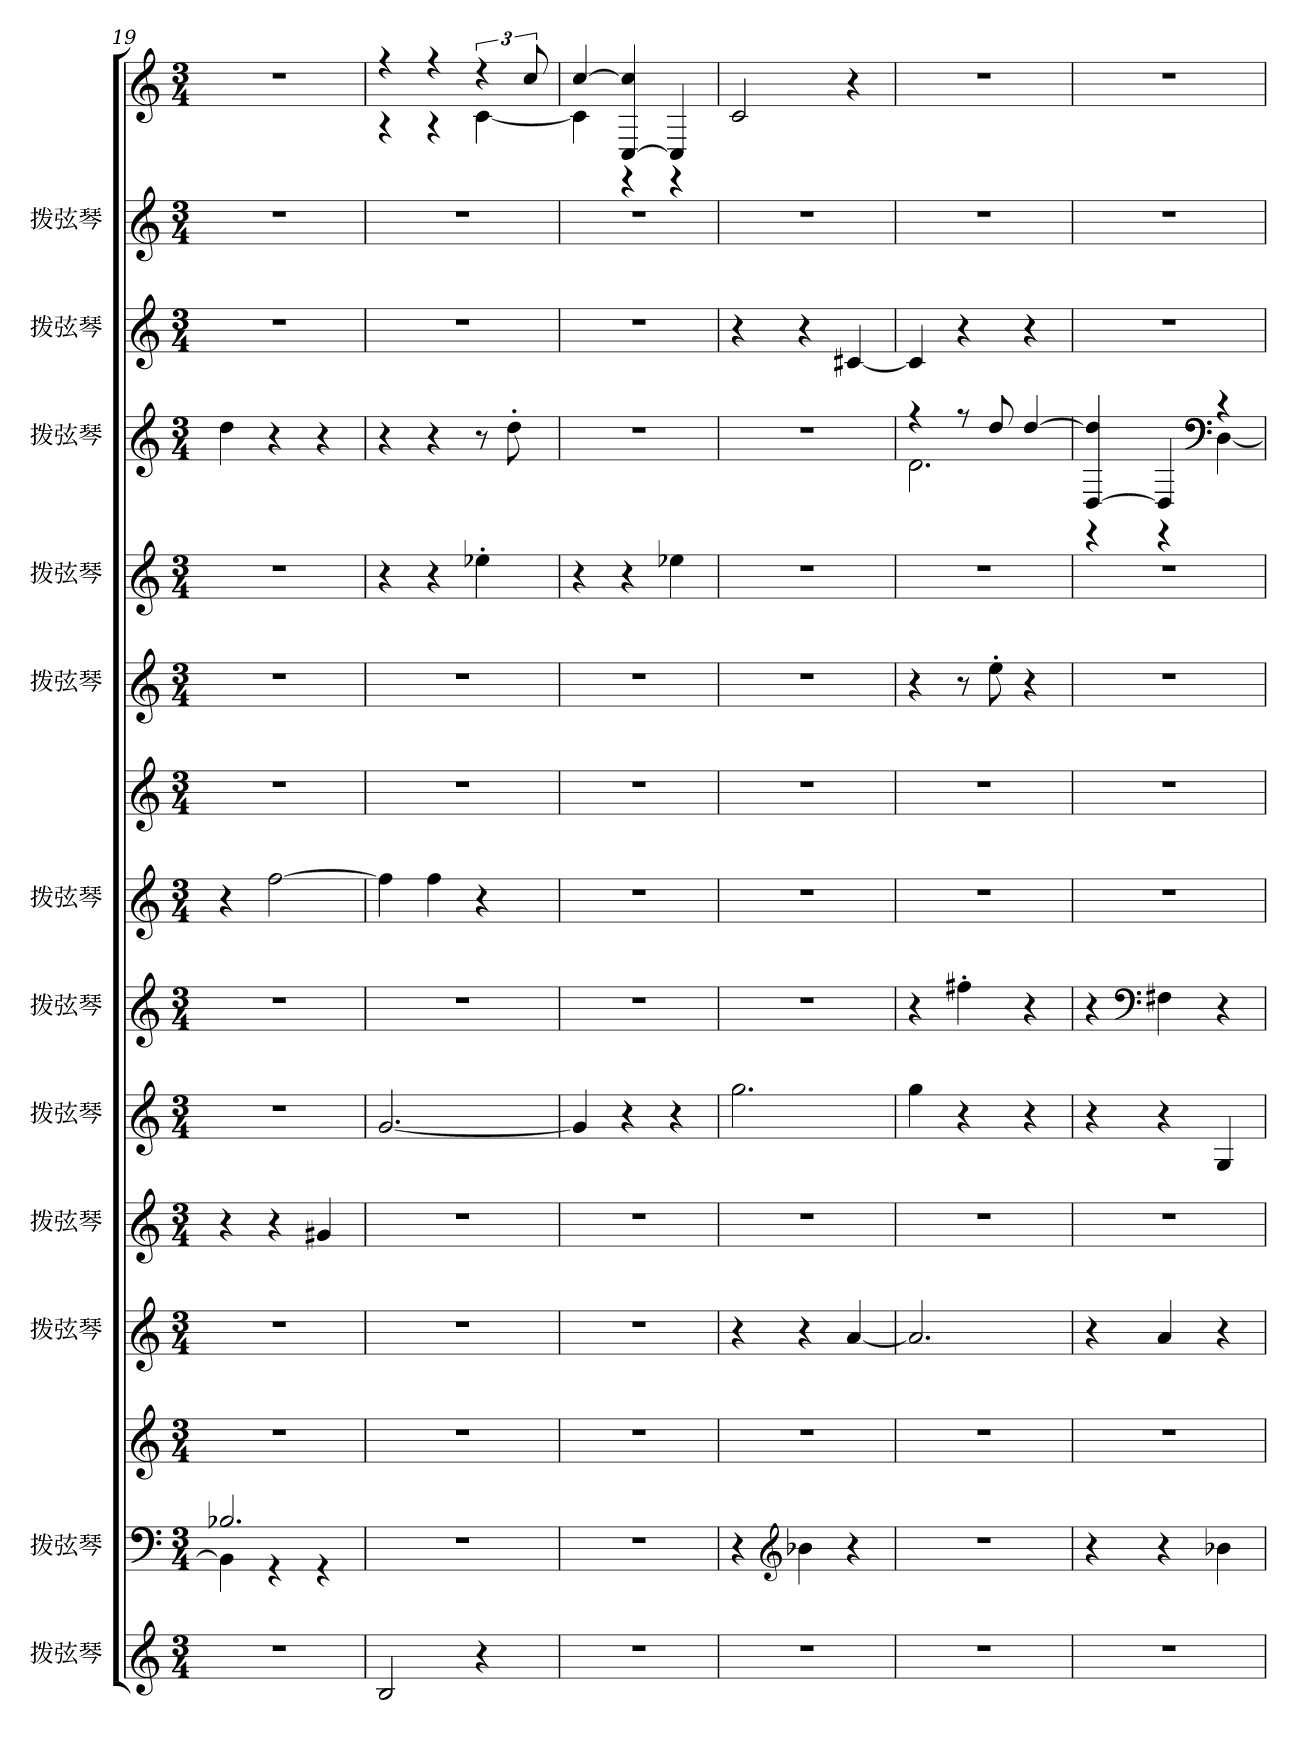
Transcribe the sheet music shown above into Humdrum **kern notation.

**kern	**kern	**kern	**kern	**kern	**kern	**kern	**kern	**kern	**kern	**kern	**kern	**kern	**kern	**kern
*part12	*part11	*part11	*part10	*part9	*part8	*part7	*part6	*part6	*part5	*part4	*part3	*part2	*part1	*part1
*staff15	*staff14	*staff13	*staff12	*staff11	*staff10	*staff9	*staff8	*staff7	*staff6	*staff5	*staff4	*staff3	*staff2	*staff1
*I"拨弦琴	*I"拨弦琴	*	*I"拨弦琴	*I"拨弦琴	*I"拨弦琴	*I"拨弦琴	*I"拨弦琴	*	*I"拨弦琴	*I"拨弦琴	*I"拨弦琴	*I"拨弦琴	*I"拨弦琴	*
*clefG2	*clefF4	*clefG2	*clefG2	*clefG2	*clefG2	*clefG2	*clefG2	*clefG2	*clefG2	*clefG2	*clefG2	*clefG2	*clefG2	*clefG2
*k[]	*k[]	*k[]	*k[]	*k[]	*k[]	*k[]	*k[]	*k[]	*k[]	*k[]	*k[]	*k[]	*k[]	*k[]
*M3/4	*M3/4	*M3/4	*M3/4	*M3/4	*M3/4	*M3/4	*M3/4	*M3/4	*M3/4	*M3/4	*M3/4	*M3/4	*M3/4	*M3/4
=19	=19	=19	=19	=19	=19	=19	=19	=19	=19	=19	=19	=19	=19	=19
*	*^	*	*	*	*	*	*	*	*	*	*	*	*	*
2.r	2.B-X/	4BB-\]	2.r	2.r	4r	2.r	2.r	4r	2.r	2.r	2.r	4dd\	2.r	2.r	2.r
.	.	4r	.	.	4r	.	.	[2ff\	.	.	.	4r	.	.	.
.	.	4r	.	.	4g#X/	.	.	.	.	.	.	4r	.	.	.
*	*v	*v	*	*	*	*	*	*	*	*	*	*	*	*	*
=20	=20	=20	=20	=20	=20	=20	=20	=20	=20	=20	=20	=20	=20	=20
*	*	*	*	*	*	*	*	*	*	*	*	*	*	*^
2B/	2.r	2.r	2.r	2.r	[2.g/	2.r	4ff\]	2.r	2.r	4r	4r	2.r	2.r	4r	4r
.	.	.	.	.	.	.	4ff\	.	.	4r	4r	.	.	4r	4r
4r	.	.	.	.	.	.	4r	.	.	4ee-X'\	8r	.	.	6r	[4c\
.	.	.	.	.	.	.	.	.	.	.	8dd'\	.	.	.	.
.	.	.	.	.	.	.	.	.	.	.	.	.	.	12cc/	.
=21	=21	=21	=21	=21	=21	=21	=21	=21	=21	=21	=21	=21	=21	=21	=21
2.r	2.r	2.r	2.r	2.r	4g/]	2.r	2.r	2.r	2.r	4r	2.r	2.r	2.r	[4cc/	4c\]
.	.	.	.	.	4r	.	.	.	.	4r	.	.	.	[4C/ 4cc/]	4r
.	.	.	.	.	4r	.	.	.	.	4ee-X\	.	.	.	4C/]	4r
*	*	*	*	*	*	*	*	*	*	*	*	*	*	*v	*v
=22	=22	=22	=22	=22	=22	=22	=22	=22	=22	=22	=22	=22	=22	=22
2.r	4r	2.r	4r	2.r	2.gg\	2.r	2.r	2.r	2.r	2.r	2.r	4r	2.r	2c/
*	*clefG2	*	*	*	*	*	*	*	*	*	*	*	*	*
.	4b-X\	.	4r	.	.	.	.	.	.	.	.	4r	.	.
.	4r	.	[4a/	.	.	.	.	.	.	.	.	[4c#X/	.	4r
!!LO:PB:g=z
=23	=23	=23	=23	=23	=23	=23	=23	=23	=23	=23	=23	=23	=23	=23
*	*	*	*	*	*	*	*	*	*	*	*^	*	*	*
2.r	2.r	2.r	2.a/]	2.r	4gg\	4r	2.r	2.r	4r	2.r	4r	2.d\	4c#/]	2.r	2.r
.	.	.	.	.	4r	4ff#X'\	.	.	8r	.	8r	.	4r	.	.
.	.	.	.	.	.	.	.	.	8ee'\	.	8dd/	.	.	.	.
.	.	.	.	.	4r	4r	.	.	4r	.	[4dd/	.	4r	.	.
=24	=24	=24	=24	=24	=24	=24	=24	=24	=24	=24	=24	=24	=24	=24	=24
2.r	4r	2.r	4r	2.r	4r	4r	2.r	2.r	2.r	2.r	[4D/ 4dd/]	4r	2.r	2.r	2.r
*	*	*	*	*	*	*clefF4	*	*	*	*	*	*	*	*	*
.	4r	.	4a/	.	4r	4F#X\	.	.	.	.	4D/]	4r	.	.	.
*	*	*	*	*	*	*	*	*	*	*	*clefF4	*	*	*	*
.	4b-X\	.	4r	.	4G/	4r	.	.	.	.	4r	[4D\	.	.	.
*	*	*	*	*	*	*	*	*	*	*	*v	*v	*	*	*
=	=	=	=	=	=	=	=	=	=	=	=	=	=	=
*-	*-	*-	*-	*-	*-	*-	*-	*-	*-	*-	*-	*-	*-	*-
